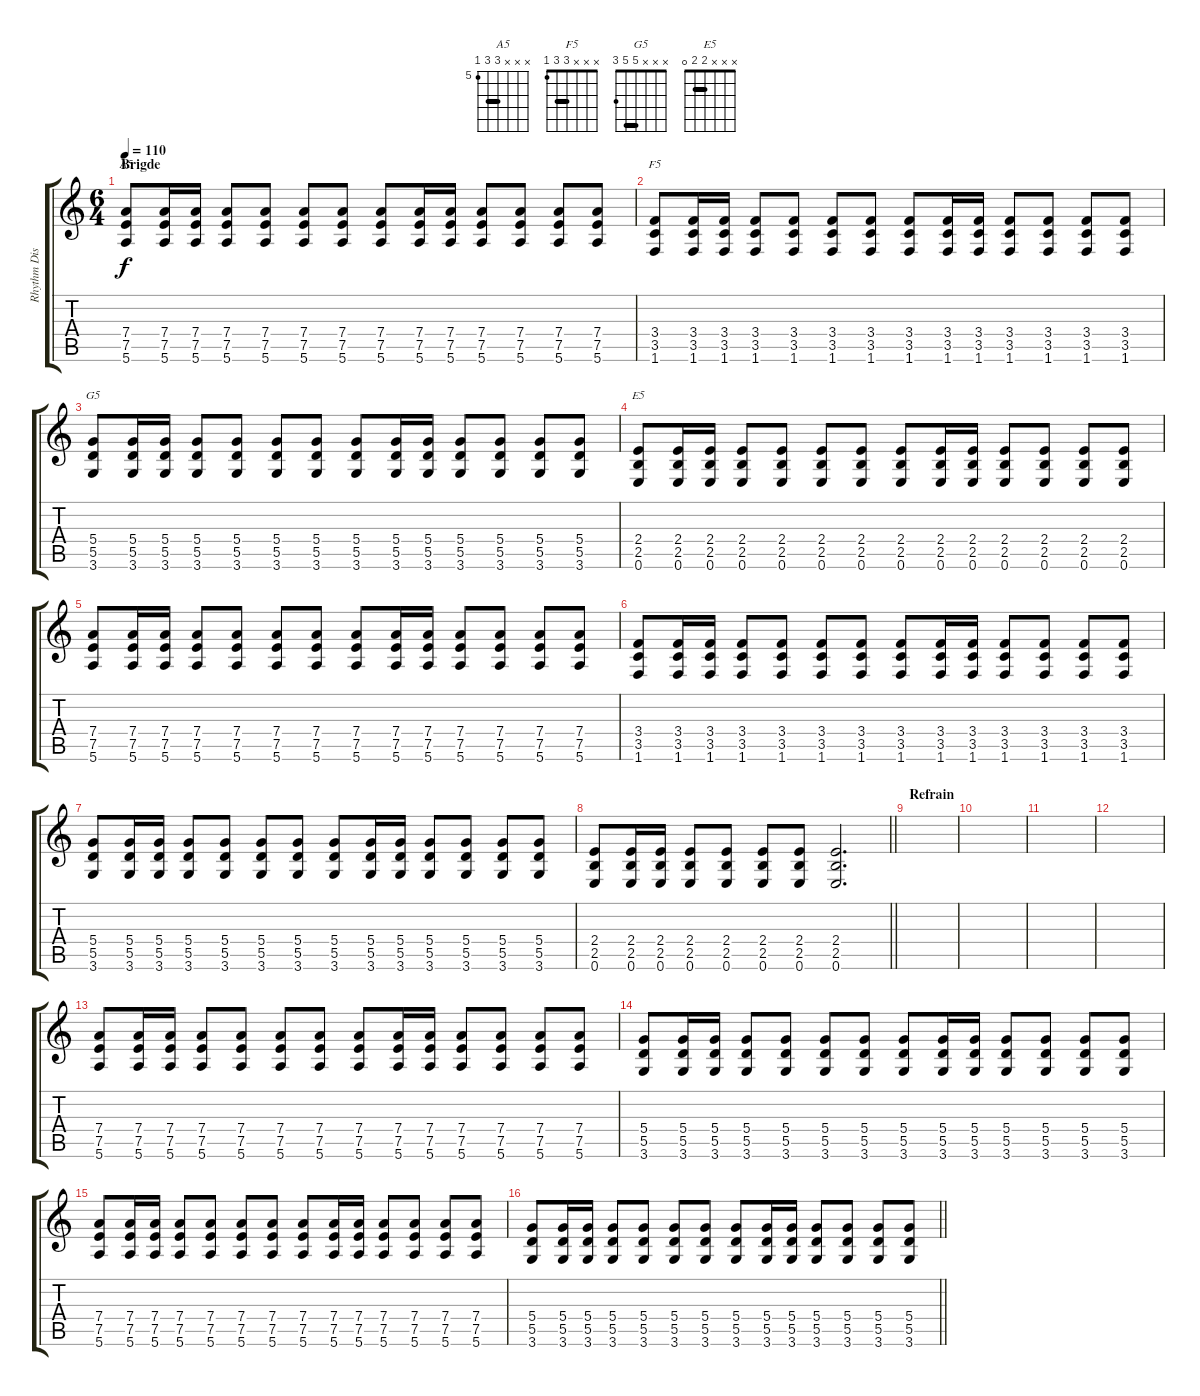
\track ("Rhythm Distortion" "Rhythm Dis") {instrument distortionguitar}
\staff {score tabs}
\tuning (E4 B3 G3 D3 A2 E2) {hide}
\chord ("A5" x x x 7 7 5) {firstfret 5 barre 7}
\chord ("F5" x x x 3 3 1) {barre 3}
\chord ("G5" x x x 5 5 3) {barre 5}
\chord ("E5" x x x 2 2 0) {barre 2}
\ts (6 4)
\section ("" "Brigde")
\tempo 110
\clef g2
\ks c
(7.4 7.5 5.6).8{ch "A5" dy f} (7.4 7.5 5.6).16 (7.4 7.5 5.6).16 (7.4 7.5 5.6).8 (7.4 7.5 5.6).8 (7.4 7.5 5.6).8 (7.4 7.5 5.6).8 (7.4 7.5 5.6).8 (7.4 7.5 5.6).16 (7.4 7.5 5.6).16 (7.4 7.5 5.6).8 (7.4 7.5 5.6).8 (7.4 7.5 5.6).8 (7.4 7.5 5.6).8 |
(3.4 3.5 1.6).8{ch "F5"} (3.4 3.5 1.6).16 (3.4 3.5 1.6).16 (3.4 3.5 1.6).8 (3.4 3.5 1.6).8 (3.4 3.5 1.6).8 (3.4 3.5 1.6).8 (3.4 3.5 1.6).8 (3.4 3.5 1.6).16 (3.4 3.5 1.6).16 (3.4 3.5 1.6).8 (3.4 3.5 1.6).8 (3.4 3.5 1.6).8 (3.4 3.5 1.6).8 |
(5.4 5.5 3.6).8{ch "G5"} (5.4 5.5 3.6).16 (5.4 5.5 3.6).16 (5.4 5.5 3.6).8 (5.4 5.5 3.6).8 (5.4 5.5 3.6).8 (5.4 5.5 3.6).8 (5.4 5.5 3.6).8 (5.4 5.5 3.6).16 (5.4 5.5 3.6).16 (5.4 5.5 3.6).8 (5.4 5.5 3.6).8 (5.4 5.5 3.6).8 (5.4 5.5 3.6).8 |
(2.4 2.5 0.6).8{ch "E5"} (2.4 2.5 0.6).16 (2.4 2.5 0.6).16 (2.4 2.5 0.6).8 (2.4 2.5 0.6).8 (2.4 2.5 0.6).8 (2.4 2.5 0.6).8 (2.4 2.5 0.6).8 (2.4 2.5 0.6).16 (2.4 2.5 0.6).16 (2.4 2.5 0.6).8 (2.4 2.5 0.6).8 (2.4 2.5 0.6).8 (2.4 2.5 0.6).8 |
(7.4 7.5 5.6).8 (7.4 7.5 5.6).16 (7.4 7.5 5.6).16 (7.4 7.5 5.6).8 (7.4 7.5 5.6).8 (7.4 7.5 5.6).8 (7.4 7.5 5.6).8 (7.4 7.5 5.6).8 (7.4 7.5 5.6).16 (7.4 7.5 5.6).16 (7.4 7.5 5.6).8 (7.4 7.5 5.6).8 (7.4 7.5 5.6).8 (7.4 7.5 5.6).8 |
(3.4 3.5 1.6).8 (3.4 3.5 1.6).16 (3.4 3.5 1.6).16 (3.4 3.5 1.6).8 (3.4 3.5 1.6).8 (3.4 3.5 1.6).8 (3.4 3.5 1.6).8 (3.4 3.5 1.6).8 (3.4 3.5 1.6).16 (3.4 3.5 1.6).16 (3.4 3.5 1.6).8 (3.4 3.5 1.6).8 (3.4 3.5 1.6).8 (3.4 3.5 1.6).8 |
(5.4 5.5 3.6).8 (5.4 5.5 3.6).16 (5.4 5.5 3.6).16 (5.4 5.5 3.6).8 (5.4 5.5 3.6).8 (5.4 5.5 3.6).8 (5.4 5.5 3.6).8 (5.4 5.5 3.6).8 (5.4 5.5 3.6).16 (5.4 5.5 3.6).16 (5.4 5.5 3.6).8 (5.4 5.5 3.6).8 (5.4 5.5 3.6).8 (5.4 5.5 3.6).8 |
\barLineRight lightlight
(2.4 2.5 0.6).8 (2.4 2.5 0.6).16 (2.4 2.5 0.6).16 (2.4 2.5 0.6).8 (2.4 2.5 0.6).8 (2.4 2.5 0.6).8 (2.4 2.5 0.6).8 (2.4 2.5 0.6).2{d} |
\section ("" "Refrain")
|
|
|
|
(7.4 7.5 5.6).8{volume 13} (7.4 7.5 5.6).16 (7.4 7.5 5.6).16 (7.4 7.5 5.6).8 (7.4 7.5 5.6).8 (7.4 7.5 5.6).8 (7.4 7.5 5.6).8 (7.4 7.5 5.6).8 (7.4 7.5 5.6).16 (7.4 7.5 5.6).16 (7.4 7.5 5.6).8 (7.4 7.5 5.6).8 (7.4 7.5 5.6).8 (7.4 7.5 5.6).8 |
(5.4 5.5 3.6).8 (5.4 5.5 3.6).16 (5.4 5.5 3.6).16 (5.4 5.5 3.6).8 (5.4 5.5 3.6).8 (5.4 5.5 3.6).8 (5.4 5.5 3.6).8 (5.4 5.5 3.6).8 (5.4 5.5 3.6).16 (5.4 5.5 3.6).16 (5.4 5.5 3.6).8 (5.4 5.5 3.6).8 (5.4 5.5 3.6).8 (5.4 5.5 3.6).8 |
(7.4 7.5 5.6).8 (7.4 7.5 5.6).16 (7.4 7.5 5.6).16 (7.4 7.5 5.6).8 (7.4 7.5 5.6).8 (7.4 7.5 5.6).8 (7.4 7.5 5.6).8 (7.4 7.5 5.6).8 (7.4 7.5 5.6).16 (7.4 7.5 5.6).16 (7.4 7.5 5.6).8 (7.4 7.5 5.6).8 (7.4 7.5 5.6).8 (7.4 7.5 5.6).8 |
\barLineRight lightlight
(5.4 5.5 3.6).8 (5.4 5.5 3.6).16 (5.4 5.5 3.6).16 (5.4 5.5 3.6).8 (5.4 5.5 3.6).8 (5.4 5.5 3.6).8 (5.4 5.5 3.6).8 (5.4 5.5 3.6).8 (5.4 5.5 3.6).16 (5.4 5.5 3.6).16 (5.4 5.5 3.6).8 (5.4 5.5 3.6).8 (5.4 5.5 3.6).8 (5.4 5.5 3.6).8
